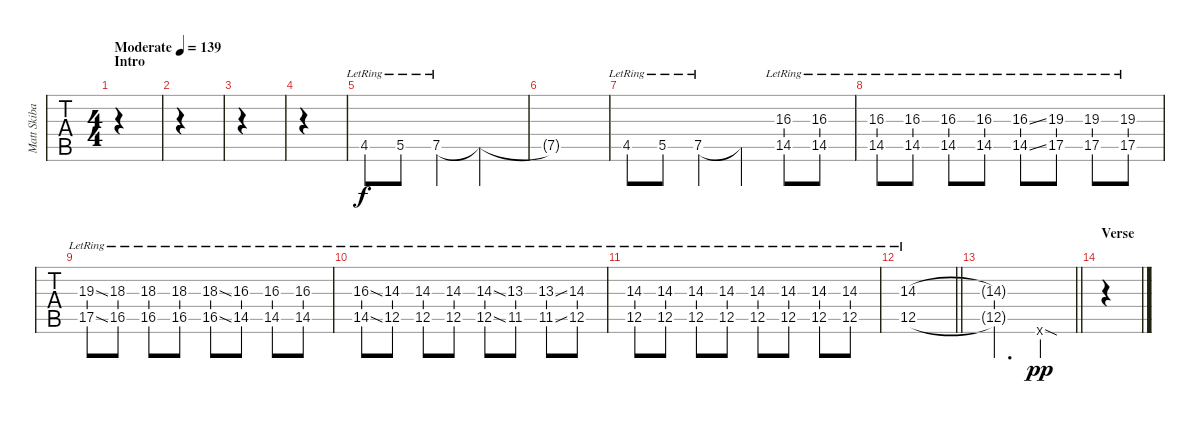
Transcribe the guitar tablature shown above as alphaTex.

\track ("Matt Skiba - Guitar One" "Matt Skiba") {instrument distortionguitar}
\staff {tabs}
\tuning (E4 B3 G3 D3 A2 E2) {hide}
\ts (4 4)
\section ("" "Intro")
\tempo (139 "Moderate")
\clef g2
\ks a
|
|
|
|
4.5{lr}.8{volume 14} 5.5{lr}.8 7.5{lr}.4 7.5{t}.2 |
7.5{t}.1 |
4.5{lr}.8 5.5{lr}.8 7.5{lr}.4 7.5{t}.4 (16.3{lr} 14.5{lr}).8{volume 9 instrument distortionguitar} (16.3{lr} 14.5{lr}).8 |
(16.3{lr} 14.5{lr}).8 (16.3{lr} 14.5{lr}).8 (16.3{lr} 14.5{lr}).8 (16.3{lr} 14.5{lr}).8 (16.3{ss lr} 14.5{ss lr}).8 (19.3{lr} 17.5{lr}).8 (19.3{lr} 17.5{lr}).8 (19.3{lr} 17.5{lr}).8 |
(19.3{ss lr} 17.5{ss lr}).8 (18.3{lr} 16.5{lr}).8 (18.3{lr} 16.5{lr}).8 (18.3{lr} 16.5{lr}).8 (18.3{ss lr} 16.5{ss lr}).8 (16.3{lr} 14.5{lr}).8 (16.3{lr} 14.5{lr}).8 (16.3{lr} 14.5{lr}).8 |
(16.3{ss lr} 14.5{ss lr}).8 (14.3{lr} 12.5{lr}).8 (14.3{lr} 12.5{lr}).8 (14.3{lr} 12.5{lr}).8 (14.3{ss lr} 12.5{ss lr}).8 (13.3{lr} 11.5{lr}).8 (13.3{ss lr} 11.5{ss lr}).8 (14.3{lr} 12.5{lr}).8 |
(14.3{lr} 12.5{lr}).8 (14.3{lr} 12.5{lr}).8 (14.3{lr} 12.5{lr}).8 (14.3{lr} 12.5{lr}).8 (14.3{lr} 12.5{lr}).8 (14.3{lr} 12.5{lr}).8 (14.3{lr} 12.5{lr}).8 (14.3{lr} 12.5{lr}).8 |
\barLineRight lightlight
(14.3{lr} 12.5{lr}).1 |
\barLineRight lightlight
(14.3{t} 12.5{t}).2{d dy f} 12.6{sod x}.4{dy pp} |
\section ("" "Verse")
